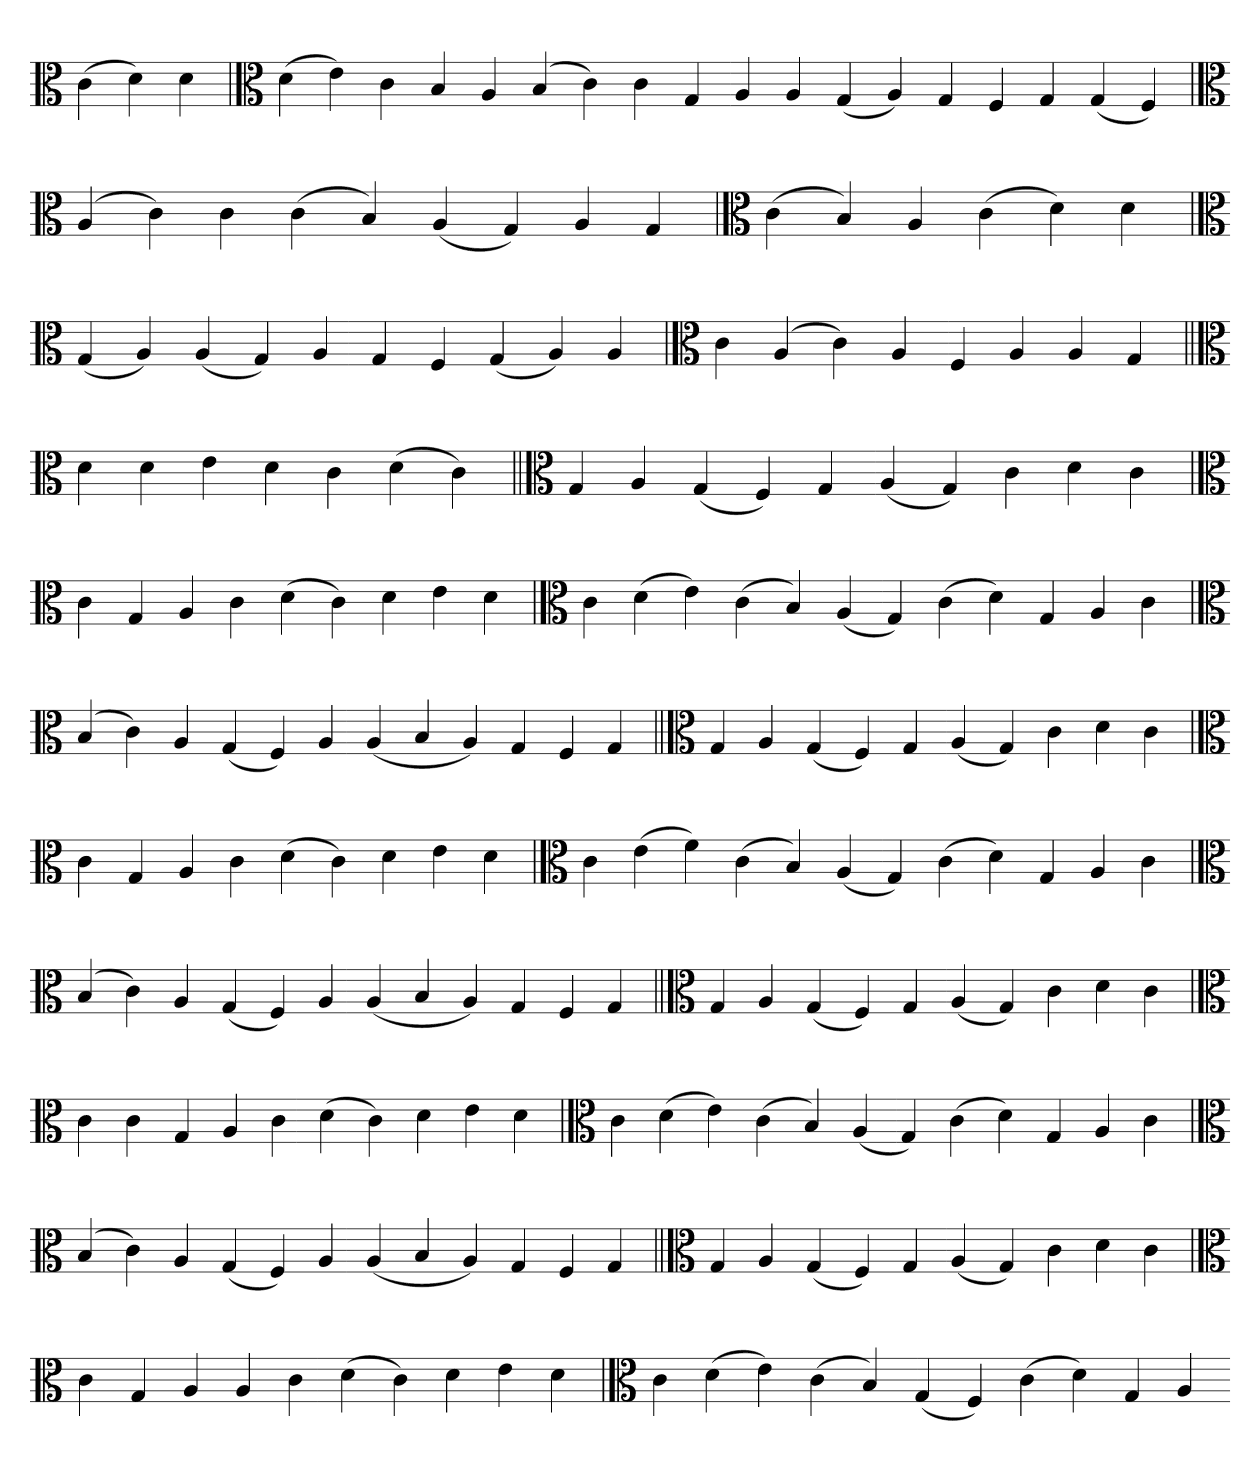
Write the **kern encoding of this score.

**kern
*part1
*staff1
*clefC3
=
(4c
4d)
4d
=`
*clefC3
(4d
4e)
4c
4B
4A
(4B
4c)
4c
4G
4A
4A
(4G
4A)
4G
4F
4G
(4G
4F)
='
*clefC3
(4A
4c)
4c
(4c
4B)
(4A
4G)
4A
4G
='
*clefC3
(4c
4B)
4A
(4c
4d)
4d
=`
*clefC3
(4G
4A)
(4A
4G)
4A
4G
4F
(4G
4A)
4A
=`
*clefC3
4c
(4A
4c)
4A
4F
4A
4A
4G
=||
*clefC3
4d
4d
4e
4d
4c
(4d
4c)
=||
*clefC3
4G
4A
(4G
4F)
4G
(4A
4G)
4c
4d
4c
='
*clefC3
4c
4G
4A
4c
(4d
4c)
4d
4e
4d
=
*clefC3
4c
(4d
4e)
(4c
4B)
(4A
4G)
(4c
4d)
4G
4A
4c
='
*clefC3
(4B
4c)
4A
(4G
4F)
4A
(4A
4B
4A)
4G
4F
4G
=||
*clefC3
4G
4A
(4G
4F)
4G
(4A
4G)
4c
4d
4c
='
*clefC3
4c
4G
4A
4c
(4d
4c)
4d
4e
4d
=
*clefC3
4c
(4e
4f)
(4c
4B)
(4A
4G)
(4c
4d)
4G
4A
4c
='
*clefC3
(4B
4c)
4A
(4G
4F)
4A
(4A
4B
4A)
4G
4F
4G
=||
*clefC3
4G
4A
(4G
4F)
4G
(4A
4G)
4c
4d
4c
='
*clefC3
4c
4c
4G
4A
4c
(4d
4c)
4d
4e
4d
=
*clefC3
4c
(4d
4e)
(4c
4B)
(4A
4G)
(4c
4d)
4G
4A
4c
='
*clefC3
(4B
4c)
4A
(4G
4F)
4A
(4A
4B
4A)
4G
4F
4G
=||
*clefC3
4G
4A
(4G
4F)
4G
(4A
4G)
4c
4d
4c
='
*clefC3
4c
4G
4A
4A
4c
(4d
4c)
4d
4e
4d
=
*clefC3
4c
(4d
4e)
(4c
4B)
(4G
4F)
(4c
4d)
4G
4A
=-
*-
